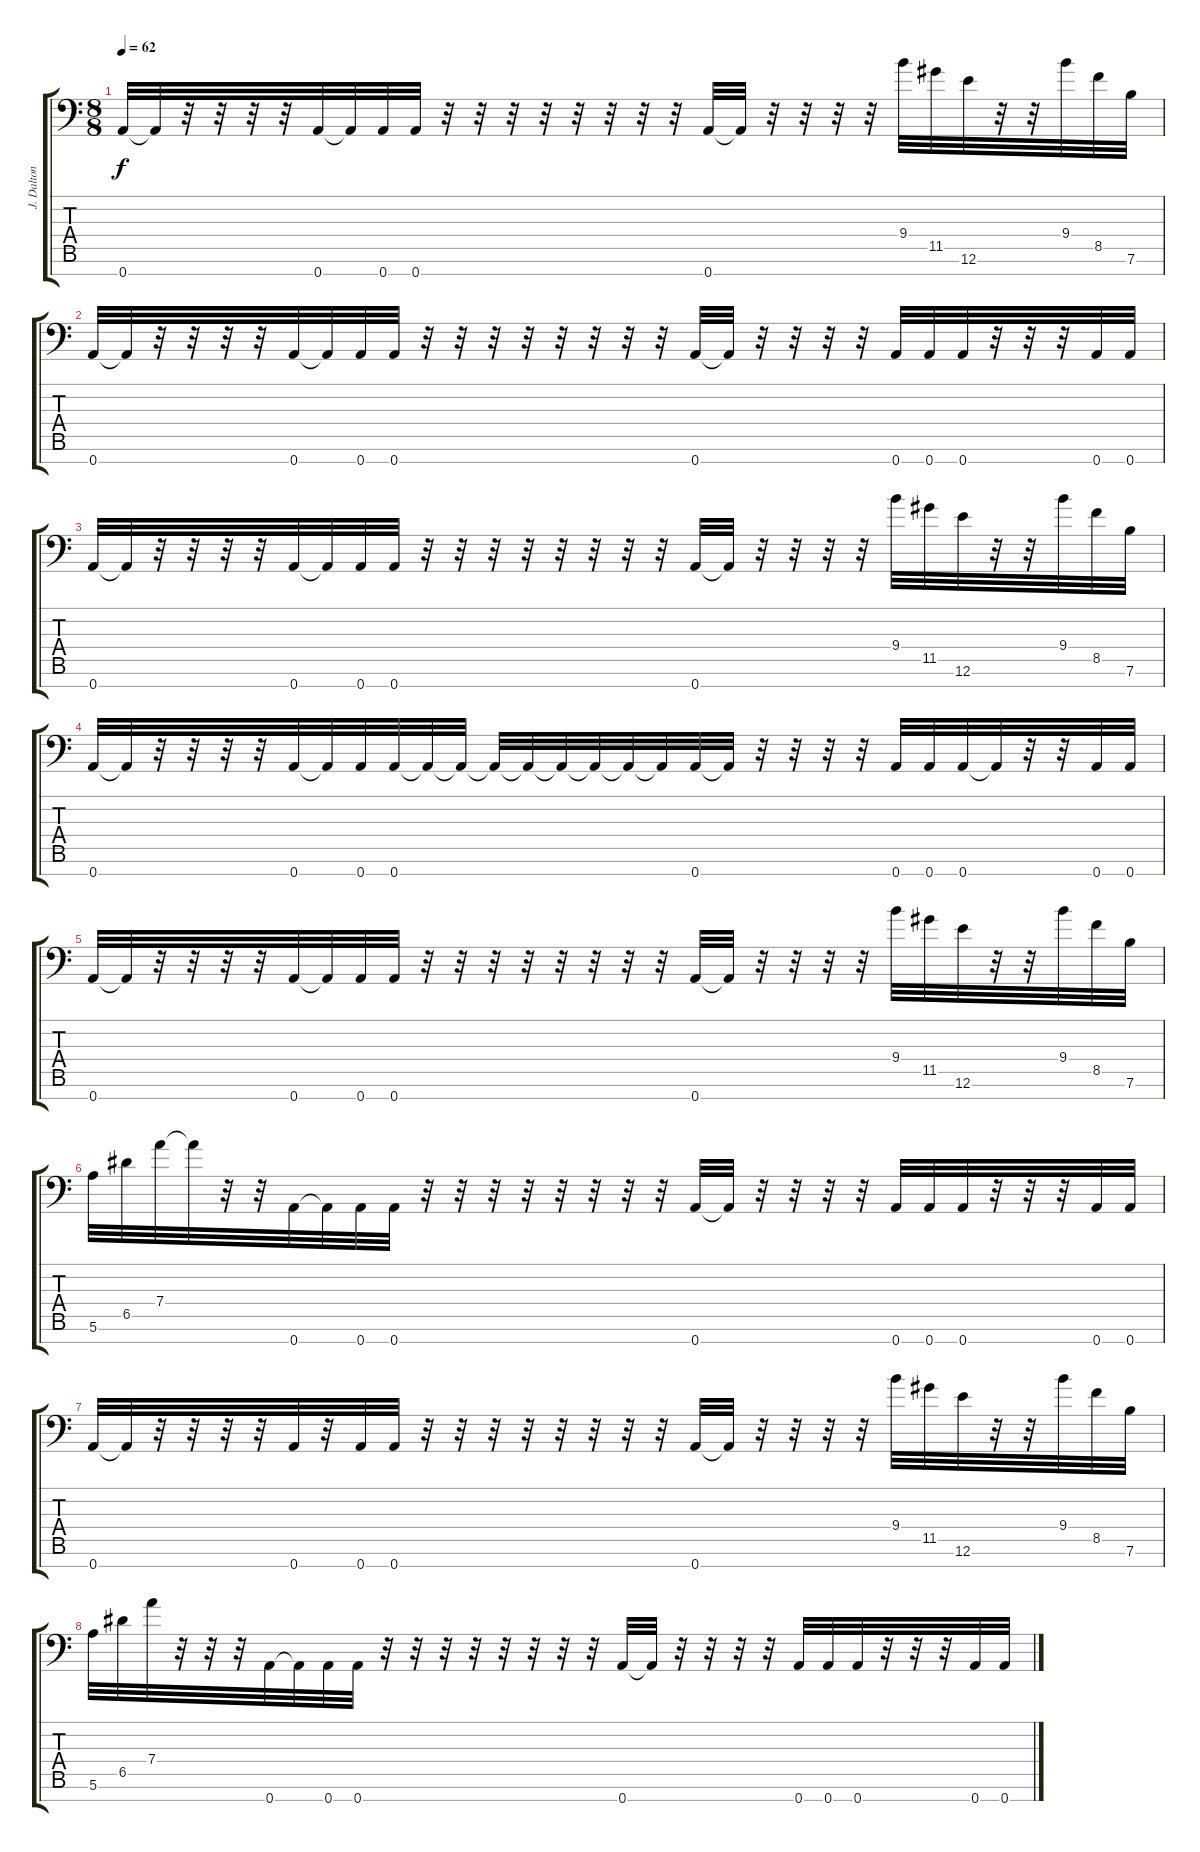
\track ("J. Dalton" "J. Dalton") {instrument overdrivenguitar}
\staff {score tabs}
\tuning (E4 B3 Gb3 D3 A2 E2 A1) {hide}
\ts (8 8)
\tempo 62
\clef f4
\ks aminor
0.7.32{dy f} 0.7{t}.32 r.32 r.32 r.32 r.32 0.7.32 0.7{t}.32 0.7.32 0.7.32 r.32 r.32 r.32 r.32 r.32 r.32 r.32 r.32 0.7.32 0.7{t}.32 r.32 r.32 r.32 r.32 9.4.32 11.5.32 12.6.32 r.32 r.32 9.4.32 8.5.32 7.6.32 |
0.7.32 0.7{t}.32 r.32 r.32 r.32 r.32 0.7.32 0.7{t}.32 0.7.32 0.7.32 r.32 r.32 r.32 r.32 r.32 r.32 r.32 r.32 0.7.32 0.7{t}.32 r.32 r.32 r.32 r.32 0.7.32 0.7.32 0.7.32 r.32 r.32 r.32 0.7.32 0.7.32 |
0.7.32 0.7{t}.32 r.32 r.32 r.32 r.32 0.7.32 0.7{t}.32 0.7.32 0.7.32 r.32 r.32 r.32 r.32 r.32 r.32 r.32 r.32 0.7.32 0.7{t}.32 r.32 r.32 r.32 r.32 9.4.32 11.5.32 12.6.32 r.32 r.32 9.4.32 8.5.32 7.6.32 |
0.7.32 0.7{t}.32 r.32 r.32 r.32 r.32 0.7.32 0.7{t}.32 0.7.32 0.7.32 0.7{t}.32 0.7{t}.32 0.7{t}.32 0.7{t}.32 0.7{t}.32 0.7{t}.32 0.7{t}.32 0.7{t}.32 0.7.32 0.7{t}.32 r.32 r.32 r.32 r.32 0.7.32 0.7.32 0.7.32 0.7{t}.32 r.32 r.32 0.7.32 0.7.32 |
0.7.32 0.7{t}.32 r.32 r.32 r.32 r.32 0.7.32 0.7{t}.32 0.7.32 0.7.32 r.32 r.32 r.32 r.32 r.32 r.32 r.32 r.32 0.7.32 0.7{t}.32 r.32 r.32 r.32 r.32 9.4.32 11.5.32 12.6.32 r.32 r.32 9.4.32 8.5.32 7.6.32 |
5.6.32 6.5.32 7.4.32 7.4{t}.32 r.32 r.32 0.7.32 0.7{t}.32 0.7.32 0.7.32 r.32 r.32 r.32 r.32 r.32 r.32 r.32 r.32 0.7.32 0.7{t}.32 r.32 r.32 r.32 r.32 0.7.32 0.7.32 0.7.32 r.32 r.32 r.32 0.7.32 0.7.32 |
0.7.32 0.7{t}.32 r.32 r.32 r.32 r.32 0.7.32 r.32 0.7.32 0.7.32 r.32 r.32 r.32 r.32 r.32 r.32 r.32 r.32 0.7.32 0.7{t}.32 r.32 r.32 r.32 r.32 9.4.32 11.5.32 12.6.32 r.32 r.32 9.4.32 8.5.32 7.6.32 |
5.6.32 6.5.32 7.4.32 r.32 r.32 r.32 0.7.32 0.7{t}.32 0.7.32 0.7.32 r.32 r.32 r.32 r.32 r.32 r.32 r.32 r.32 0.7.32 0.7{t}.32 r.32 r.32 r.32 r.32 0.7.32 0.7.32 0.7.32 r.32 r.32 r.32 0.7.32 0.7.32
